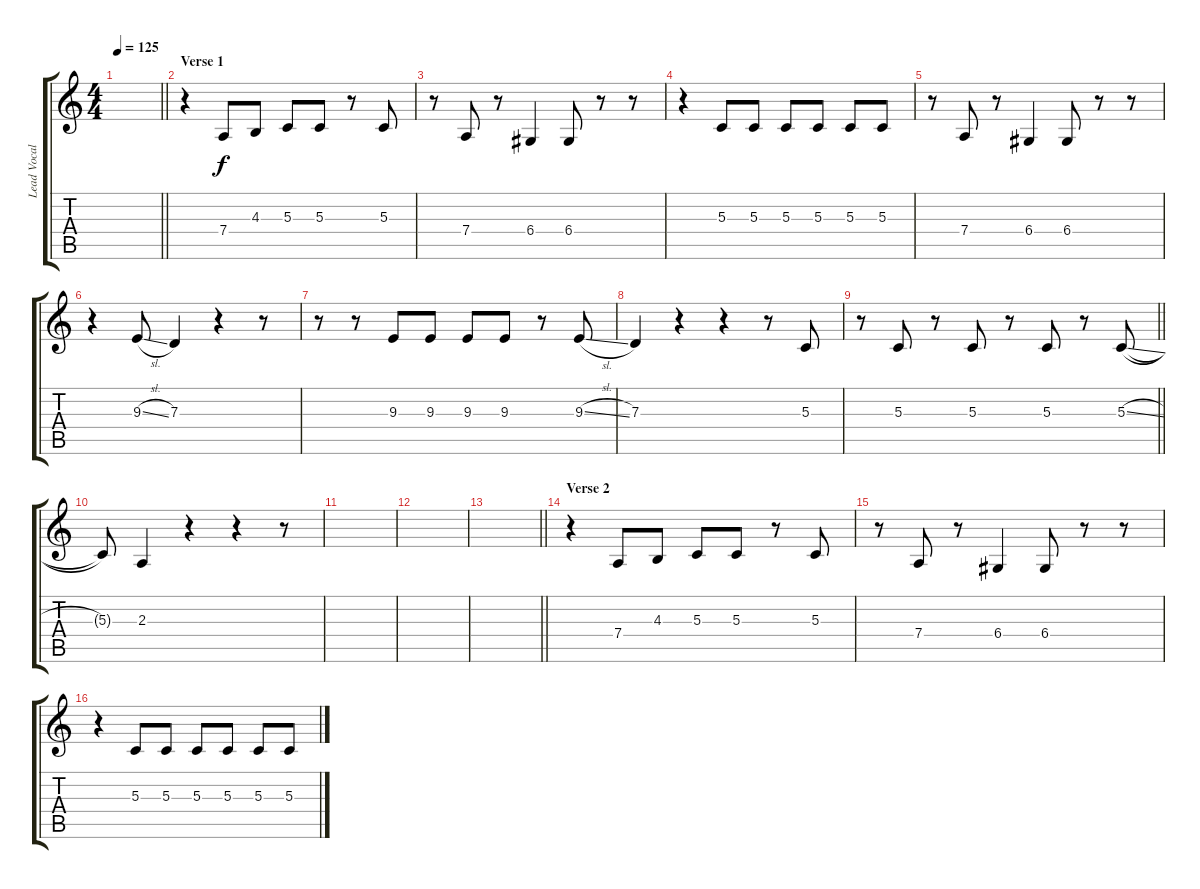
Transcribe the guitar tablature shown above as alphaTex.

\track ("Lead Vocals (Anthony Kiedis)" "Lead Vocal") {instrument oboe}
\staff {score tabs}
\tuning (E4 B3 G3 D3 A2 E2) {hide}
\ts (4 4)
\tempo 125
\clef g2
\barLineRight lightlight
\ks c
|
\section ("" "Verse 1")
r.4 7.4.8 4.3.8 5.3.8 5.3.8 r.8 5.3.8 |
r.8 7.4.8 r.8 6.4.4 6.4.8 r.8 r.8 |
r.4 5.3.8 5.3.8 5.3.8 5.3.8 5.3.8 5.3.8 |
r.8 7.4.8 r.8 6.4.4 6.4.8 r.8 r.8 |
r.4 9.3{sl}.8 7.3.4 r.4 r.8 |
r.8 r.8 9.3.8 9.3.8 9.3.8 9.3.8 r.8 9.3{sl}.8 |
7.3.4 r.4 r.4 r.8 5.3.8 |
\barLineRight lightlight
r.8 5.3.8 r.8 5.3.8 r.8 5.3.8 r.8 5.3{sl}.8 |
\section ("" "")
5.3{t}.8 2.3.4 r.4 r.4 r.8 |
|
|
\barLineRight lightlight
|
\section ("" "Verse 2")
r.4 7.4.8 4.3.8 5.3.8 5.3.8 r.8 5.3.8 |
r.8 7.4.8 r.8 6.4.4 6.4.8 r.8 r.8 |
r.4 5.3.8 5.3.8 5.3.8 5.3.8 5.3.8 5.3.8
